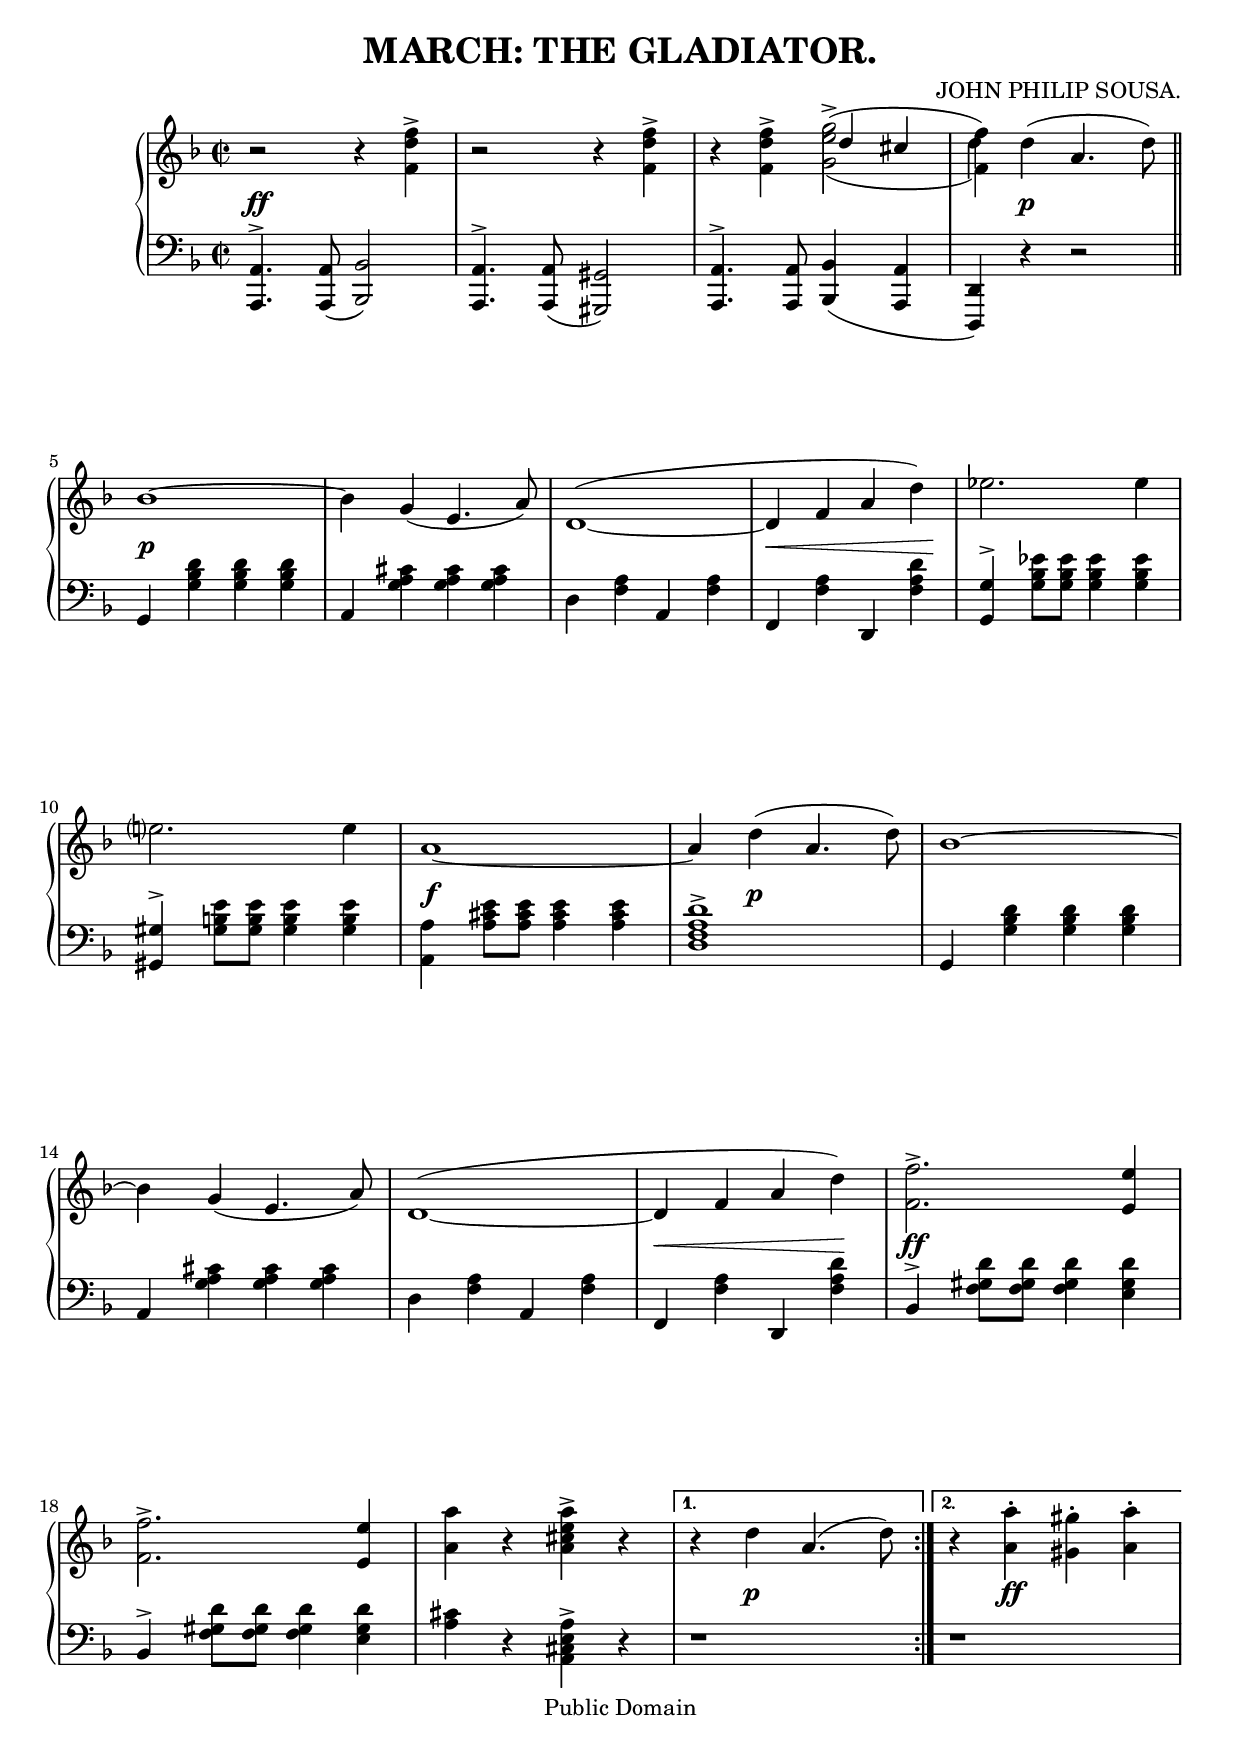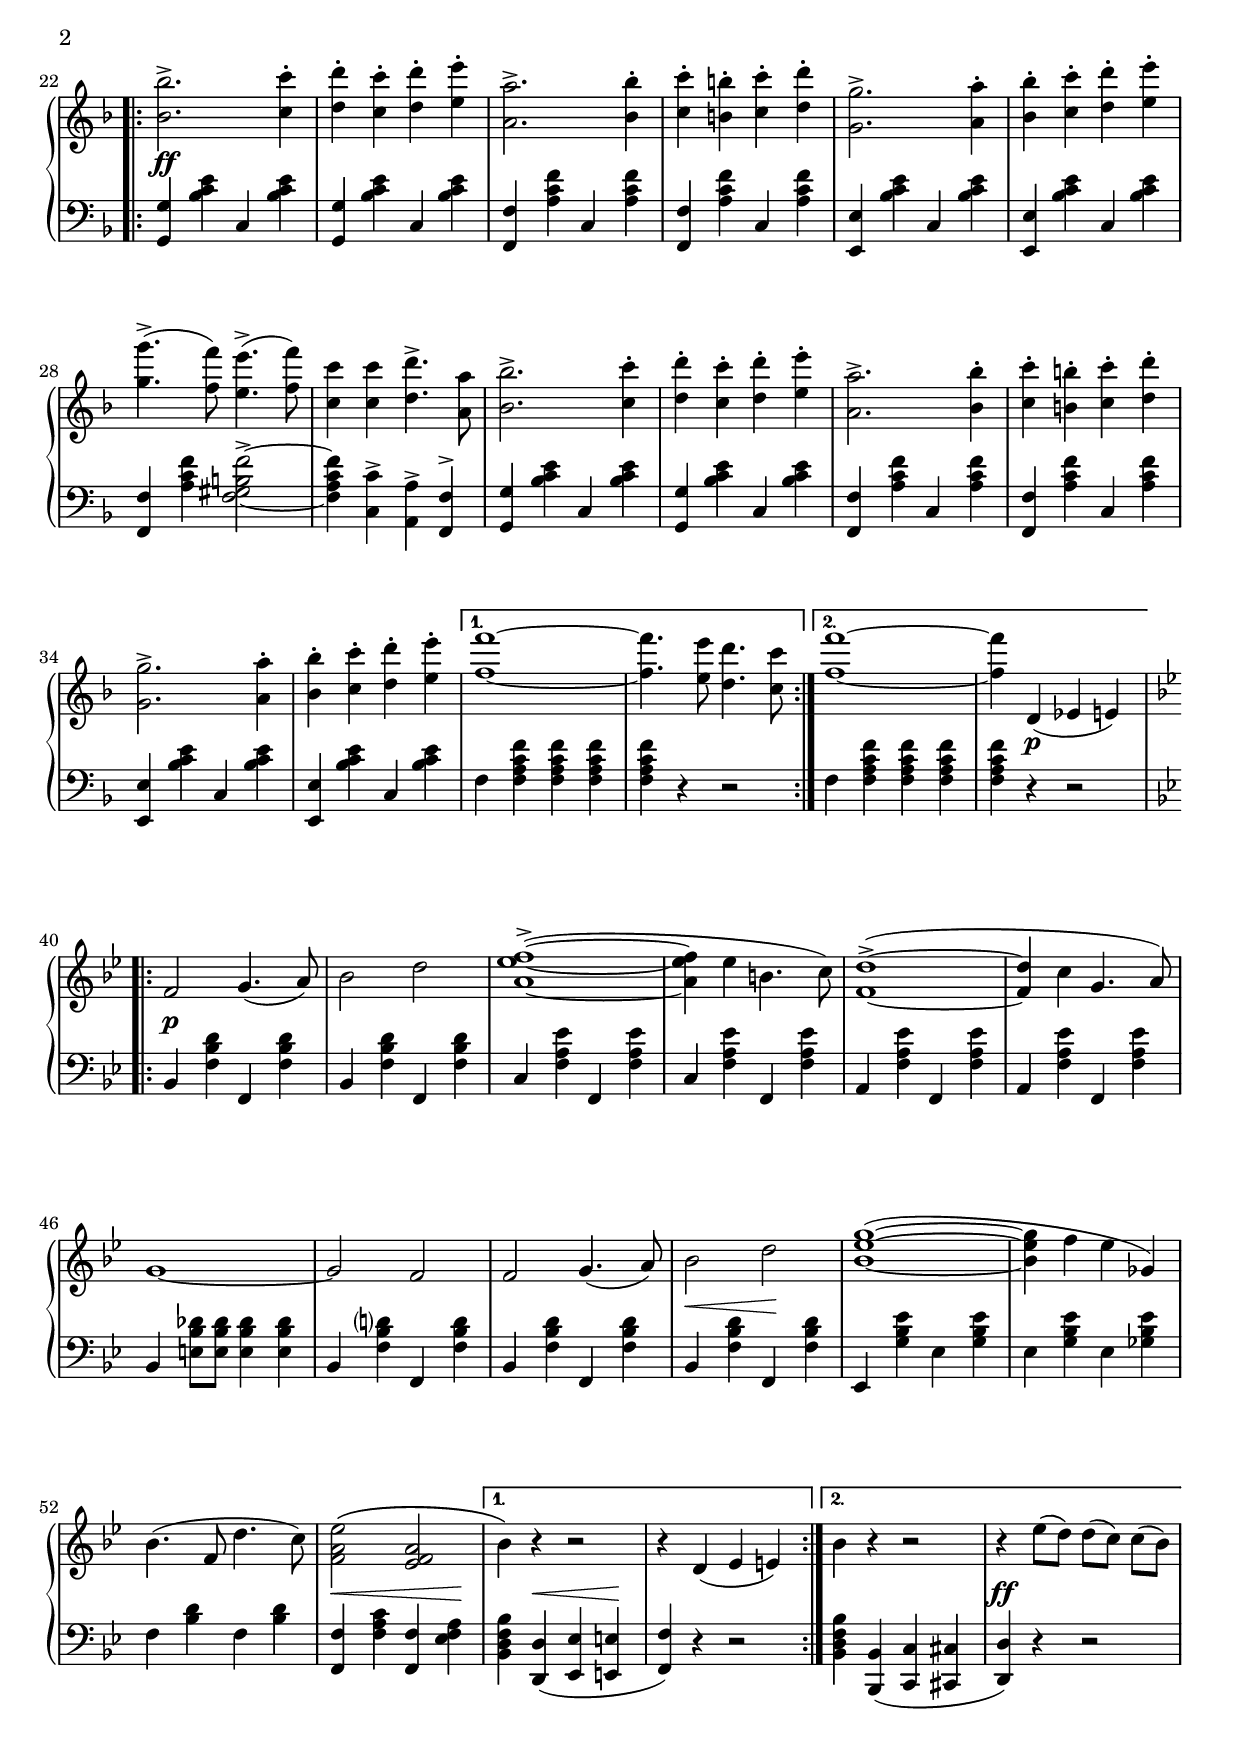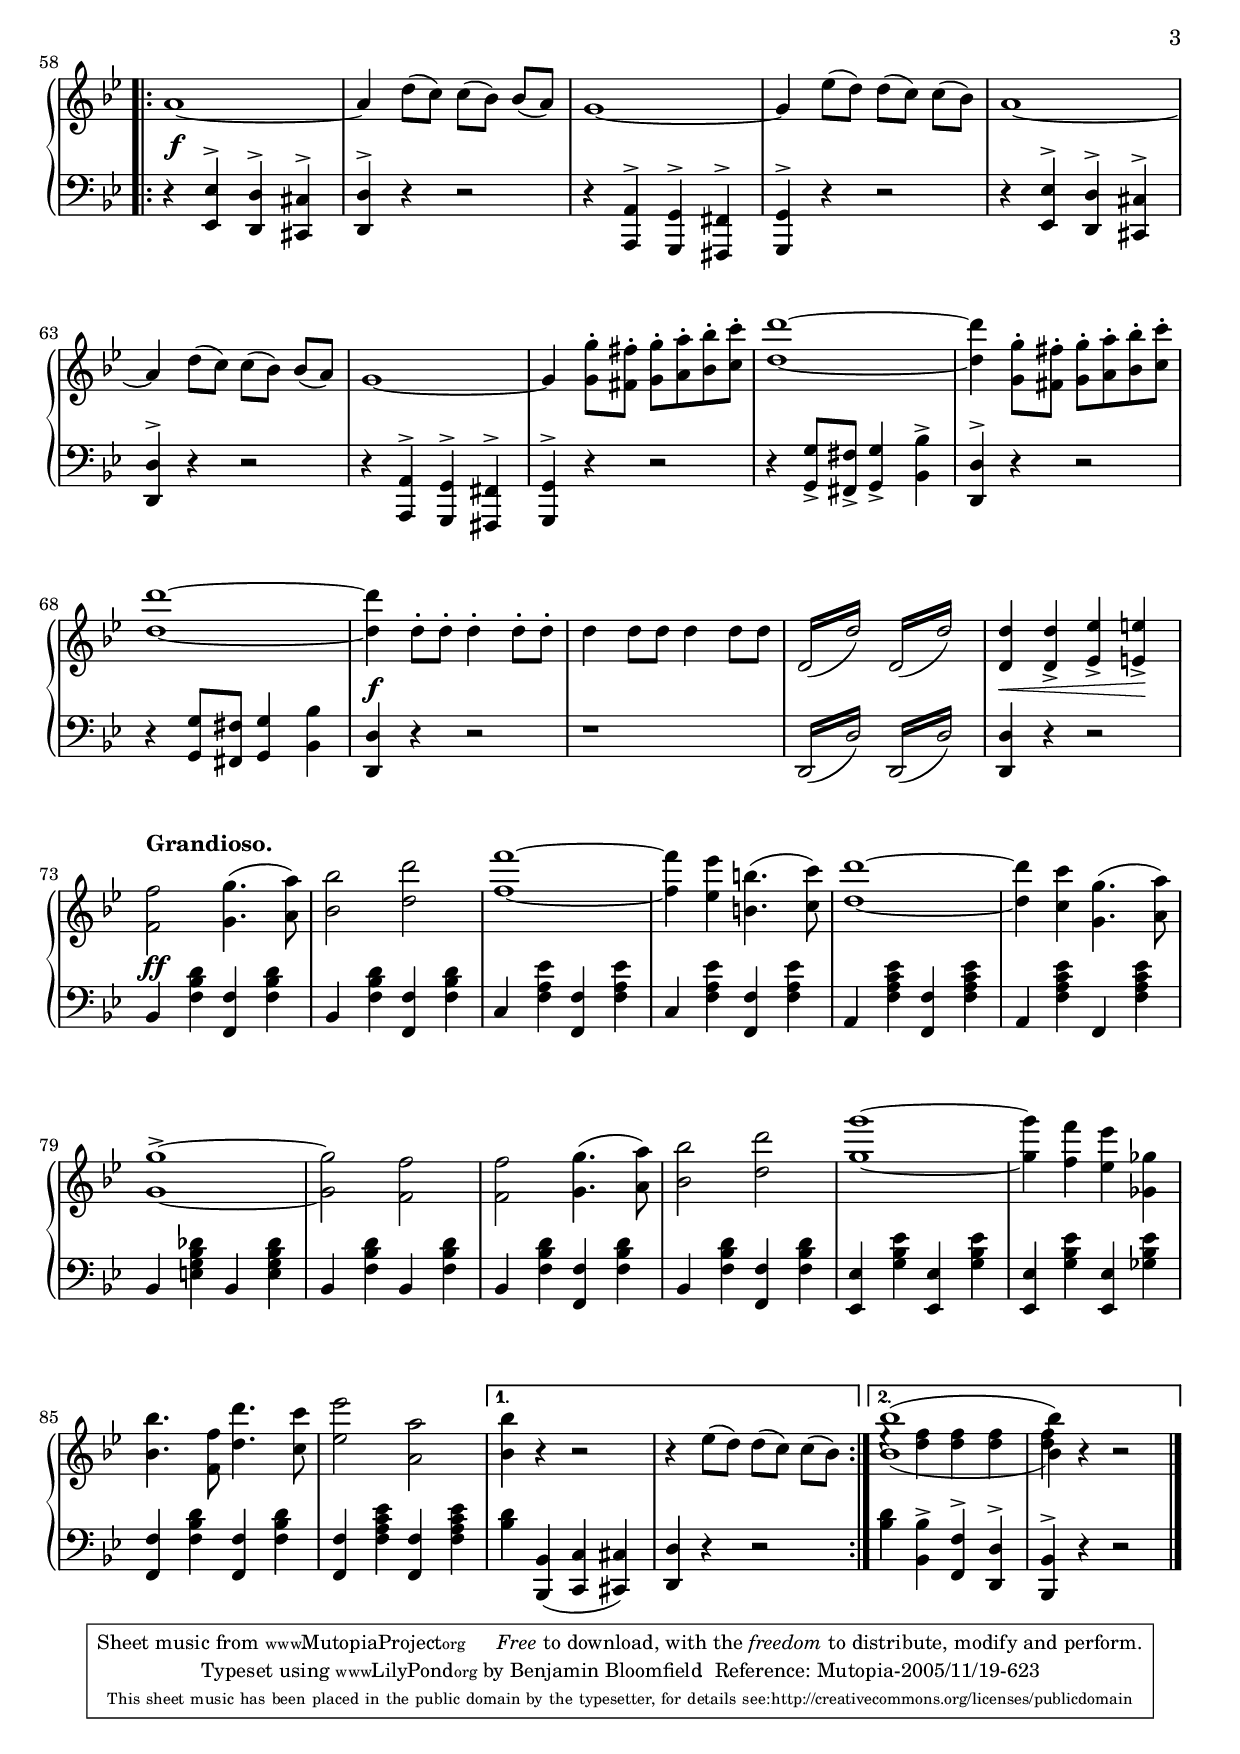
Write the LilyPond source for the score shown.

\version "2.6.0"
\include "english.ly"
\header {

 title="MARCH: THE GLADIATOR."
 composer="JOHN PHILIP SOUSA."
 
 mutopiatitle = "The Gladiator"
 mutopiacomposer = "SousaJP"
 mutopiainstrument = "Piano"
 date = "1886"
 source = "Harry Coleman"
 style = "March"
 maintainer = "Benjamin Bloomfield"
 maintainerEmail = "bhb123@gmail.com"
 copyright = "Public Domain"
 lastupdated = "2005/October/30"

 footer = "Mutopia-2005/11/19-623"
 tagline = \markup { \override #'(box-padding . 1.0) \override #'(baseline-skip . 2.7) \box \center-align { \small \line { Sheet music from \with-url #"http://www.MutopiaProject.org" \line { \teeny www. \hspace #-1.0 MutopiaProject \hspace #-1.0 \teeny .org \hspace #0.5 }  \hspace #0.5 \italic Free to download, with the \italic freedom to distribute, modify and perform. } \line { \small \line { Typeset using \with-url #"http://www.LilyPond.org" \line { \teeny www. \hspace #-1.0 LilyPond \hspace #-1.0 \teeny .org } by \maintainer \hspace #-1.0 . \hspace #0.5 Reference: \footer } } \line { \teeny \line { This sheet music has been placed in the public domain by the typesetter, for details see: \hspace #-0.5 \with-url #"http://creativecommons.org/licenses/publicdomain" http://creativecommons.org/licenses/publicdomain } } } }

}

\paper {
%	hsize=8.5\in
%	vsize=11\in
	betweensystempadding = #0
	raggedlastbottom=##f
}

     upper = \relative c' {
       \clef treble
       \key f \major
       \time 2/2
     
	r2 r4 <f d' f>-> | r2 r4 <f d' f>-> | r <f d' f>->
		<< \stemDown {<e' g>2^>^( | f4) } \\
		 \stemDown {g,2_( f4) } \\
		\stemUp {s64 d'4*15/16 cs4 | \stemDown d} >> d4^( a4. d8)

	\break

\repeat volta 2
{
	bf1~ | bf4 g_( e4. a8) | d,1^(~ | d4 f a d) | ef2. ef4

	\break

	e?2. e4 | a,1~ | a4 d^( a4. d8) | bf1~

	\break

	bf4 g_( e4. a8) | d,1^(~ | d4 f a d) | <f f,>2.^> <e e,>4

	\break

	<f f,>2.^> <e e,>4 | <a a,> r <a e cs a>^> r
}
\alternative
{
	{
		r4 d, a4.^( d8)
	}

	{
		r4 <a a'>-. <gs gs'>-. <a a'>-.
	}
}

\pageBreak

%begin page 2

\repeat volta 2
{
	<bf bf'>2.^> <c c'>4^. | <d d'>-. <c c'>-. <d d'>-. <e e'>-. | <a a,>2.^> <bf bf,>4-. |
	<c c,>-. <b b,>-. <c c,>-. <d d,>-. | <g, g,>2.^> <a a,>4-. | <bf bf,>-. <c c,>-. <d d,>-. <e e,>-.

	\break

	<g g,>4.^>( <f f,>8) <e e,>4.^>( <f f,>8) | <c c,>4 <c c,> <d d,>4.^> <a a,>8 | <bf bf,>2.^> <c c,>4-. |
	<d d,>-. <c c,>-. <d d,>-. <e e,>-. | <a, a,>2.^> <bf bf,>4-. | <c c,>-. <b b,>-. <c c,>-. <d d,>-.

	\break

	<g, g,>2.^> <a a,>4-. | <bf bf,>-. <c c,>-. <d d,>-. <e e,>-.
}
\alternative
{
	{
		<f f,>1~ | <f f,>4. <e e,>8 <d d,>4. <c c,>8
	}
	{
		<f f,>1~ | <f f,>4 d,,_( ef e)
	}
}

\break

\key bf \major
\repeat volta 2
{
	f2 g4._( a8) | bf2 d | <f ef a,>1^>^(~ | <f ef a,>4 ef b4. c8) | <d f,>1^>^(~ | <d f,>4 c g4. a8)

	\break

	g1~ | g2 f | f g4._( a8) | bf2 d | <bf ef g>1~^( | <bf ef g>4 f' ef gf,)

	\break

	bf4.^( f8 d'4. c8) | <ef a, f>2\( <a, f ef>
}
\alternative
{
	{
		bf4\) r r2 | r4 d,_( ef e)
	}
	{
		bf'4 r r2 | r4 ef8[^( d)] d[^( c)] c[^( bf)]
	}
}

\pageBreak

%begin page 3 (final page)

\repeat volta 2
{
	a1~ | a4 d8[( c)] c[( bf)] bf[( a)] | g1~ | g4 ef'8[( d)] d[( c)] c[( bf)] | a1~

	\break

	a4 d8[( c)] c[( bf)] bf[( a)] | g1~ | g4 <g g'>8-.[ <fs fs'>-.] <g g'>-.[<a a'>-. <bf bf'>-. <c c'>-.] |
	<d d'>1~ | <d d'>4 <g g,>8-.[ <fs fs,>-.] <g g,>-.[ <a a,>-. <bf bf,>-. <c c,>-.]

	\break

	<d d,>1~ | <d d,>4 d,8-.[ d-.] d4-. d8-.[ d-.] | d4 d8[ d] d4 d8[ d] |
	\repeat tremolo 4 {d,16[( d')]} \repeat tremolo 4 {d,16[( d')]} | <d d,>4 <d d,>-> <ef ef,>-> <e e,>->

	\break

	<f f,>2^\markup {\column {\bold "Grandioso." " "}} <g g,>4.( <a a,>8) | <bf bf,>2 <d d,> | <f f,>1~ | <f f,>4 <ef ef,> <b b,>4.( <c c,>8) ||
	<d d,>1~ | <d d,>4 <c c,> <g g,>4.( <a a,>8)

	\break

	<g g,>1^>~ | <g g,>2 <f f,> | <f f,> <g g,>4.( <a a,>8) | <bf bf,>2 <d d,> | <g g,>1~ | <g g,>4 <f f,> <ef ef,> <gf, gf,>

	\break

	<bf bf,>4. <f f,>8 <d d'>4. <c c'>8 | <ef ef'>2 <a a,>
}
\alternative
{
	{
		<bf bf,>4 r r2 | r4 ef,8[( d)] d[( c)] c[( bf)]
	}
	{
		<< \stemDown { bf'1^( | bf4) } \\
		   \stemDown { bf,1_( | bf4) } \\
		   \stemDown { e4\rest <d f> <d f> <d f> | <d f> } >> r4 r2
	}
}
\bar "|."
     }
     
     lower = \relative c {
       \clef bass
       \key f \major
       \time 2/2
     
	<a a,>4.^> <a a,>8( <bf bf,>2) | <a a,>4.^> <a a,>8( <gs gs,>2) |
	<a a,>4.^> <a a,>8 <bf bf,>4_( <a a,> | <d, d,>) r r2

	\bar "||"
	\break

\repeat volta 2
{
	g4 <g' bf d> <g bf d> <g bf d> | a, <g' a cs> <g a cs> <g a cs> |
	d <f a> a, <f' a> | f, <f' a> d, <f' a d> |
	<g g,>^> <g bf ef>8[ <g bf ef>] <g bf ef>4 <g bf ef>

	\break

	<gs gs,>4^> <gs b e>8[ <gs b e>] <gs b e>4 <gs b e> |
	<a a,> <a cs e>8[ <a cs e>] <a cs e>4 <a cs e> | <d a f d>1^> |
	g,,4 <g' bf d> <g bf d> <g bf d>

	\break

	a, <g' a cs> <g a cs> <g a cs> | d <f a> a, <f' a> |
	f, <f' a> d, <f' a d> | bf,^> <f' gs d'>8[ <f gs d'>] <f gs d'>4 <e gs d'>

	\break

	bf^> <f' gs d'>8[ <f gs d'>] <f gs d'>4 <e gs d'> | <a cs> r <a e cs a>^> r
}
\alternative
{
	{
		r1
	}
	{
		r1
	}
}
\pageBreak

% begin page 2 (lower)

\repeat volta 2
{
	<g g,>4 <bf c e> c, <bf' c e> | <g g,> <bf c e> c, <bf' c e> | <f f,> <a c f> c, <a' c f> | <f f,> <a c f> c, <a' c f> |
	<e e,> <bf' c e> c, <bf' c e> | <e, e,> <bf' c e> c, <bf' c e>

	\break

	<f f,> <a c f> <f gs b f'>2^>~ | <f a c f>4 <c' c,>^> <a a,>^> <f f,>^> | <g g,> <bf c e> c, <bf' c e> |
	<g g,> <bf c e> c, <bf' c e> | <f f,> <a c f> c, <a' c f> | <f f,> <a c f> c, <a' c f>

	\break

	<e e,> <bf' c e> c, <bf' c e> | <e, e,> <bf' c e> c, <bf' c e>
}
\alternative
{
	{
		f4 <f a c f> <f a c f> <f a c f> | <f a c f> r r2
	}
	{
		f4 <f a c f> <f a c f> <f a c f> | <f a c f> r r2
	}
}

\break

\key bf \major
\repeat volta 2
{
	bf,4 <f'bf d> f, <f' bf d> | bf, <f' bf d> f, <f' bf d> | c <f a ef'> f, <f' a ef'> | c <f a ef'> f, <f' a ef'> |
	a, <f' a ef'> f, <f' a ef'> | a, <f' a ef'> f, <f' a ef'>

	\break

	bf, <e bf' df>8[ <e bf' df>] <e bf' df>4 <e bf' df> | bf <f' bf d?> f, <f' bf d> | bf, <f' bf d> f, <f' bf d> |
	bf, <f' bf d> f, <f' bf d> | ef, <g' bf ef> ef <g bf ef> | ef <g bf ef> ef <gf bf ef>

	\break

	f <bf d> f <bf d> | <f f,> <f a c> <f f,> <ef f a>
}
\alternative
{
	{
		<bf d f bf> <d d,>_( <ef ef,> <e e,> | <f f,>) r r2
	}
	{
		<bf f d bf>4 <bf, bf,>_( <c c,> <cs cs,> | <d d,>) r r2
	}
}

\pageBreak

% begin page 3 (lower)

\repeat volta 2
{
	r4 <ef ef,>^> <d d,>^> <cs cs,>^> | <d d,>^> r r2 | r4 <a a,>^> <g g,>^> <fs fs,>^> | <g g,>^> r r2 |
	r4 <ef ef'>^> <d d'>^> <cs cs'>^>

	\break

	<d d'>^> r r2 | r4 <a a'>^> <g g'>^> <fs fs'>^> <g g'>^> r r2 | r4 <g' g'>8->[ <fs fs'>->] <g g'>4-> <bf bf'>-> |
	<d d,>^> r r2

	\break

	r4 <g g,>8[ <fs fs,>] <g g,>4 <bf bf,> | <d, d,> r r2 | r1 |
	\repeat tremolo 4 {d,16[( d')]} \repeat tremolo 4 {d,16[( d')]} | <d d,>4 r r2

	\break

	bf4 <f' bf d> <f f,> <f bf d> | bf, <f' bf d> <f f,> <f bf d> | c <f a ef'> <f f,> <f a ef'> |
	c <f a ef' > <f f,> <f a ef'> | a, <f' a c ef> <f f,> <f a c ef> | a, <f' a c ef> f, <f' a c ef>

	\break

	bf, <e g bf df> bf <e g bf df> | bf <f' bf d> bf, <f' bf d> | bf, <f' bf d> <f f,> <f bf d> | bf, <f' bf d> <f f,> <f bf d> |
	<ef ef,> <g bf ef> <ef ef,> <g bf ef> | <ef ef,> <g bf ef> <ef ef,> <gf bf ef>

	\break

	<f f,> <f bf d> <f f,> <f bf d> | <f f,> <f a c ef> <f f,> <f a c ef>
}
\alternative
{
	{
		<bf d>4 <bf, bf,>_( <c c,> <cs cs,>) | <d d,> r4 r2
	}
	{
		<bf' d>4 <bf bf,>^> <f f,>^> <d d,>^> | <bf bf,>^> r r2
	}
}
\bar "|."
     }
     
     dynamics = {
	s1\ff | s1*2 | s4 s2.\p

	s1\p | s1*2 | s2.\< s8 s8\! | s1

	s1 | s1\f | s4 s2.\p | s1

	s1*2 | s2.\< s4\! | s1\ff

	s1*2 | s4 s2.\p | s4 s2.\ff

% begin page 2

	s1\ff | s1*5

	s1*6

	s1*5 | s4 s2.\p

	s1\p | s1*5

	s1*3 | s2\< s2\! | s1*2

	s1 | s2.\< s4\! | s4 s2\< s4\! | s1*2 | s32 s32*31\ff

% begin page 3

	s1\f | s1*4

	s1*5

	s1 | s1\f | s1*2 | s2.\< s4\!

	s1\ff | s1*5

	s1*6

	s1*6
     }
     
     pedal = {
     }
     #(set-global-staff-size 19.5)
     \score {
       \context PianoStaff <<
         \context Staff=upper \upper
         \context Dynamics=dynamics \dynamics
         \context Staff=lower <<
           \clef bass
           \lower
         >>
         \context Dynamics=pedal \pedal
       >>
       \layout {
         \context {
           \type "Engraver_group_engraver"
           \name Dynamics
           \alias Voice % So that \cresc works, for example.
           \consists "Output_property_engraver"
     
           minimumVerticalExtent = #'(-1 . 1)
           pedalSustainStrings = #'("Ped." "*Ped." "*")
           pedalUnaCordaStrings = #'("una corda" "" "tre corde")
     
           \consists "Piano_pedal_engraver"
           \consists "Script_engraver"
           \consists "Dynamic_engraver"
           \consists "Text_engraver"
     
           \override TextScript #'font-size = #2
           \override TextScript #'font-shape = #'italic
           \override DynamicText #'extra-offset = #'(0 . 2.5)
           \override Hairpin #'extra-offset = #'(0 . 2.5)
     
           \consists "Skip_event_swallow_translator"
     
           \consists "Axis_group_engraver"
         }
         \context {
           \PianoStaff
           \accepts Dynamics
           \override VerticalAlignment #'forced-distance = #5.5
         }
       }
     }
     \score {
	\unfoldRepeats
       \context PianoStaff <<
         \context Staff=upper << \upper \dynamics >>
         \context Staff=lower << \lower \dynamics >>
         \context Dynamics=pedal \pedal
       >>
       \midi { \tempo 4=200
         \context {
           \type "Performer_group_performer"
           \name Dynamics
           \consists "Piano_pedal_performer"
         }
         \context {
           \PianoStaff
           \accepts Dynamics
         }
       }
     }
